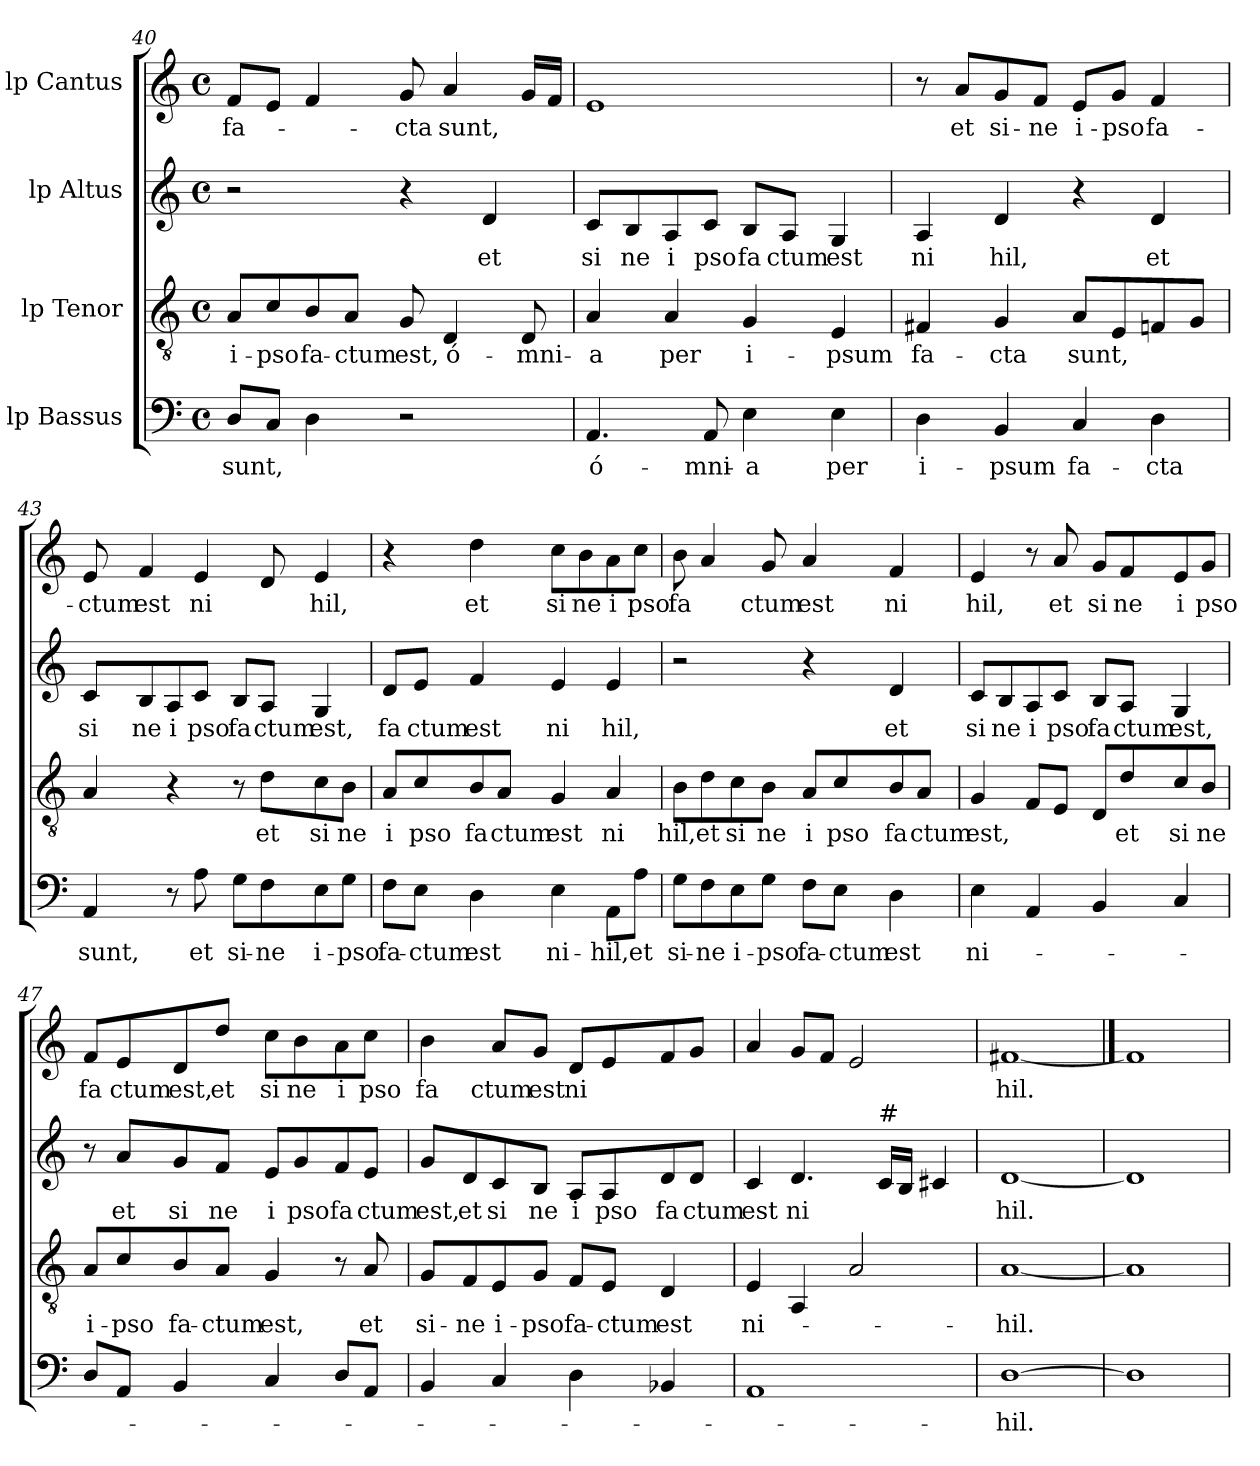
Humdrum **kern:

**kern	**text	**kern	**text	**kern	**text	**kern	**text
*part4	*part4	*part3	*part3	*part2	*part2	*part1	*part1
*staff4	*staff4	*staff3	*staff3	*staff2	*staff2	*staff1	*staff1
*I"lp Bassus	*	*I"lp Tenor	*	*I"lp Altus	*	*I"lp Cantus	*
*clefF4	*	*clefGv2	*	*clefG2	*	*clefG2	*
*M4/4	*	*M4/4	*	*M4/4	*	*M4/4	*
*met(c)	*	*met(c)	*	*met(c)	*	*met(c)	*
=40	=40	=40	=40	=40	=40	=40	=40
!	!LO:LY:b	!	!LO:LY:b:cj	!	!	!	!LO:LY:b:cj
8D/L	sunt,	8A/L	i-	2r	.	8f/L	fa-
!	!	!	!LO:LY:b:cj	!	!	!	!
8C/J	.	8c/	-pso	.	.	8e/J	.
!	!	!	!LO:LY:b:cj	!	!	!	!
4D\	.	8B/	fa-	.	.	4f/	.
!	!	!	!LO:LY:b:cj	!	!	!	!
.	.	8A/J	-ctum	.	.	.	.
!	!	!	!LO:LY:b:cj	!	!	!	!LO:LY:b:cj
2r	.	8G/	est,	4r	.	8g/	-cta
!	!	!	!LO:LY:b:cj	!	!	!	!LO:LY:b
.	.	4D/	ó-	.	.	4a/	sunt,
!	!	!	!	!	!LO:LY:b:cj	!	!
.	.	.	.	4d/	et	.	.
!	!	!	!LO:LY:b:cj	!	!	!	!
.	.	8D/	-mni-	.	.	16g/L	.
.	.	.	.	.	.	16f/J	.
=41	=41	=41	=41	=41	=41	=41	=41
!	!LO:LY:b:cj	!	!LO:LY:b:cj	!	!LO:LY:b:cj	!	!
4.AA/	ó-	4A/	-a	8c/L	si	1e	.
!	!	!	!	!	!LO:LY:b:cj	!	!
.	.	.	.	8B/	ne	.	.
!	!	!	!LO:LY:b:cj	!	!LO:LY:b:cj	!	!
.	.	4A/	per	8A/	i	.	.
!	!LO:LY:b:cj	!	!	!	!LO:LY:b:cj	!	!
8AA/	-mni-	.	.	8c/J	pso	.	.
!	!LO:LY:b:cj	!	!LO:LY:b:cj	!	!LO:LY:b:cj	!	!
4E\	-a	4G/	i-	8B/L	fa	.	.
!	!	!	!	!	!LO:LY:b:cj	!	!
.	.	.	.	8A/J	ctum	.	.
!	!LO:LY:b:cj	!	!LO:LY:b:cj	!	!LO:LY:b:cj	!	!
4E\	per	4E/	-psum	4G/	est	.	.
=42	=42	=42	=42	=42	=42	=42	=42
!	!LO:LY:b:cj	!	!LO:LY:b:cj	!	!LO:LY:b:cj	!	!
4D\	i-	4F#X/	fa-	4A/	ni	8r	.
!	!	!	!	!	!	!	!LO:LY:b:cj
.	.	.	.	.	.	8a/L	et
!	!LO:LY:b:cj	!	!LO:LY:b:cj	!	!LO:LY:b:cj	!	!LO:LY:b:cj
4BB/	-psum	4G/	-cta	4d/	hil,	8g/	si-
!	!	!	!	!	!	!	!LO:LY:b:cj
.	.	.	.	.	.	8f/J	-ne
!	!LO:LY:b:cj	!	!LO:LY:b	!	!	!	!LO:LY:b:cj
4C/	fa-	8A/L	sunt,	4r	.	8e/L	i-
!	!	!	!	!	!	!	!LO:LY:b:cj
.	.	8E/	.	.	.	8g/J	-pso
!	!LO:LY:b:cj	!	!	!	!LO:LY:b:cj	!	!LO:LY:b:cj
4D\	-cta	8Fn/	.	4d/	et	4f/	fa-
.	.	8G/J	.	.	.	.	.
!!LO:LB:g=z
=43	=43	=43	=43	=43	=43	=43	=43
!	!LO:LY:b:cj	!	!	!	!LO:LY:b:cj	!	!LO:LY:b:cj
4AA/	sunt,	4A/	.	8c/L	si	8e/	-ctum
!	!	!	!	!	!LO:LY:b:cj	!	!LO:LY:b:cj
.	.	.	.	8B/	ne	4f/	est
!	!	!	!	!	!LO:LY:b:cj	!	!
8r	.	4r	.	8A/	i	.	.
!	!LO:LY:b:cj	!	!	!	!LO:LY:b:cj	!	!LO:LY:b:cj
8A\	et	.	.	8c/J	pso	4e/	ni
!	!LO:LY:b:cj	!	!	!	!LO:LY:b:cj	!	!
8G\L	si-	8r	.	8B/L	fa	.	.
!	!LO:LY:b:cj	!	!LO:LY:b:cj	!	!LO:LY:b:cj	!	!
8F\	-ne	8d\L	et	8A/J	ctum	8d/	.
!	!LO:LY:b:cj	!	!LO:LY:b:cj	!	!LO:LY:b:cj	!	!LO:LY:b:cj
8E\	i-	8c\	si	4G/	est,	4e/	hil,
!	!LO:LY:b:cj	!	!LO:LY:b:cj	!	!	!	!
8G\J	-pso	8B\J	ne	.	.	.	.
=44	=44	=44	=44	=44	=44	=44	=44
!	!LO:LY:b:cj	!	!LO:LY:b:cj	!	!LO:LY:b:cj	!	!
8F\L	fa-	8A/L	i	8d/L	fa	4r	.
!	!LO:LY:b:cj	!	!LO:LY:b:cj	!	!LO:LY:b:cj	!	!
8E\J	-ctum	8c/	pso	8e/J	ctum	.	.
!	!LO:LY:b:cj	!	!LO:LY:b:cj	!	!LO:LY:b:cj	!	!LO:LY:b:cj
4D\	est	8B/	fa	4f/	est	4dd\	et
!	!	!	!LO:LY:b:cj	!	!	!	!
.	.	8A/J	ctum	.	.	.	.
!	!LO:LY:b:cj	!	!LO:LY:b:cj	!	!LO:LY:b:cj	!	!LO:LY:b:cj
4E\	ni-	4G/	est	4e/	ni	8cc\L	si
!	!	!	!	!	!	!	!LO:LY:b:cj
.	.	.	.	.	.	8b\	ne
!	!LO:LY:b:cj	!	!LO:LY:b:cj	!	!LO:LY:b:cj	!	!LO:LY:b:cj
8AA\L	-hil,	4A/	ni	4e/	hil,	8a\	i
!	!LO:LY:b:cj	!	!	!	!	!	!LO:LY:b:cj
8A\J	et	.	.	.	.	8cc\J	pso
=45	=45	=45	=45	=45	=45	=45	=45
!	!LO:LY:b:cj	!	!LO:LY:b:cj	!	!	!	!LO:LY:b:cj
8G\L	si-	8B\L	hil,	2r	.	8b\	fa
!	!LO:LY:b:cj	!	!LO:LY:b:cj	!	!	!	!
8F\	-ne	8d\	et	.	.	4a/	.
!	!LO:LY:b:cj	!	!LO:LY:b:cj	!	!	!	!
8E\	i-	8c\	si	.	.	.	.
!	!LO:LY:b:cj	!	!LO:LY:b:cj	!	!	!	!LO:LY:b:cj
8G\J	-pso	8B\J	ne	.	.	8g/	ctum
!	!LO:LY:b:cj	!	!LO:LY:b:cj	!	!	!	!LO:LY:b:cj
8F\L	fa-	8A/L	i	4r	.	4a/	est
!	!LO:LY:b:cj	!	!LO:LY:b:cj	!	!	!	!
8E\J	-ctum	8c/	pso	.	.	.	.
!	!LO:LY:b:cj	!	!LO:LY:b:cj	!	!LO:LY:b:cj	!	!LO:LY:b:cj
4D\	est	8B/	fa	4d/	et	4f/	ni
!	!	!	!LO:LY:b:cj	!	!	!	!
.	.	8A/J	ctum	.	.	.	.
=46	=46	=46	=46	=46	=46	=46	=46
!	!LO:LY:b:cj	!	!LO:LY:b	!	!LO:LY:b:cj	!	!LO:LY:b:cj
4E\	ni-	4G/	est,	8c/L	si	4e/	hil,
!	!	!	!	!	!LO:LY:b:cj	!	!
.	.	.	.	8B/	ne	.	.
!	!	!	!	!	!LO:LY:b:cj	!	!
4AA/	.	8F/L	.	8A/	i	8r	.
!	!	!	!	!	!LO:LY:b:cj	!	!LO:LY:b:cj
.	.	8E/J	.	8c/J	pso	8a/	et
!	!	!	!	!	!LO:LY:b:cj	!	!LO:LY:b:cj
4BB/	.	8D/L	.	8B/L	fa	8g/L	si
!	!	!	!LO:LY:b:cj	!	!LO:LY:b:cj	!	!LO:LY:b:cj
.	.	8d/	et	8A/J	ctum	8f/	ne
!	!	!	!LO:LY:b:cj	!	!LO:LY:b:cj	!	!LO:LY:b:cj
4C/	.	8c/	si	4G/	est,	8e/	i
!	!	!	!LO:LY:b:cj	!	!	!	!LO:LY:b:cj
.	.	8B/J	ne	.	.	8g/J	pso
!!LO:LB:g=z
=47	=47	=47	=47	=47	=47	=47	=47
!	!	!	!LO:LY:b:cj	!	!	!	!LO:LY:b:cj
8D/L	.	8A/L	i-	8r	.	8f/L	fa
!	!	!	!LO:LY:b:cj	!	!LO:LY:b:cj	!	!LO:LY:b:cj
8AA/J	.	8c/	-pso	8a/L	et	8e/	ctum
!	!	!	!LO:LY:b:cj	!	!LO:LY:b:cj	!	!LO:LY:b:cj
4BB/	.	8B/	fa-	8g/	si	8d/	est,
!	!	!	!LO:LY:b:cj	!	!LO:LY:b:cj	!	!LO:LY:b:cj
.	.	8A/J	-ctum	8f/J	ne	8dd/J	et
!	!	!	!LO:LY:b:cj	!	!LO:LY:b:cj	!	!LO:LY:b:cj
4C/	.	4G/	est,	8e/L	i	8cc\L	si
!	!	!	!	!	!LO:LY:b:cj	!	!LO:LY:b:cj
.	.	.	.	8g/	pso	8b\	ne
!	!	!	!	!	!LO:LY:b:cj	!	!LO:LY:b:cj
8D/L	.	8r	.	8f/	fa	8a\	i
!	!	!	!LO:LY:b:cj	!	!LO:LY:b:cj	!	!LO:LY:b:cj
8AA/J	.	8A/	et	8e/J	ctum	8cc\J	pso
=48	=48	=48	=48	=48	=48	=48	=48
!	!	!	!LO:LY:b:cj	!	!LO:LY:b:cj	!	!LO:LY:b:cj
4BB/	.	8G/L	si-	8g/L	est,	4b\	fa
!	!	!	!LO:LY:b:cj	!	!LO:LY:b:cj	!	!
.	.	8F/	-ne	8d/	et	.	.
!	!	!	!LO:LY:b:cj	!	!LO:LY:b:cj	!	!LO:LY:b:cj
4C/	.	8E/	i-	8c/	si	8a/L	ctum
!	!	!	!LO:LY:b:cj	!	!LO:LY:b:cj	!	!LO:LY:b:cj
.	.	8G/J	-pso	8B/J	ne	8g/J	est
!	!	!	!LO:LY:b:cj	!	!LO:LY:b:cj	!	!LO:LY:b:cj
4D\	.	8F/L	fa-	8A/L	i	8d/L	ni
!	!	!	!LO:LY:b:cj	!	!LO:LY:b:cj	!	!
.	.	8E/J	-ctum	8A/	pso	8e/	.
!	!	!	!LO:LY:b:cj	!	!LO:LY:b:cj	!	!
4BB-X/	.	4D/	est	8d/	fa	8f/	.
!	!	!	!	!	!LO:LY:b:cj	!	!
.	.	.	.	8d/J	ctum	8g/J	.
=49	=49	=49	=49	=49	=49	=49	=49
!	!	!	!LO:LY:b:cj	!	!LO:LY:b:cj	!	!
1AA	.	4E/	ni-	4c/	est	4a/	.
!	!	!	!	!	!LO:LY:b:cj	!	!
.	.	4AA/	.	4.d/	ni	8g/L	.
.	.	.	.	.	.	8f/J	.
.	.	2A/	.	.	.	2e/	.
!	!	!	!	!LO:TX:a:t=#	!	!	!
.	.	.	.	16c/L	.	.	.
.	.	.	.	16B/J	.	.	.
.	.	.	.	4c#X/	.	.	.
=50	=50	=50	=50	=50	=50	=50	=50
!	!LO:LY:b:cj	!	!LO:LY:b:cj	!	!LO:LY:b:cj	!	!LO:LY:b:cj
[1D	-hil.	[1A	-hil.	[1d	hil.	[1f#X	hil.
=51	==51	=51	==51	=51	==51	==51	==51
1D]	.	1A]	.	1d]	.	1f#]	.
=	=	=	=	=	=	=	=
*-	*-	*-	*-	*-	*-	*-	*-
